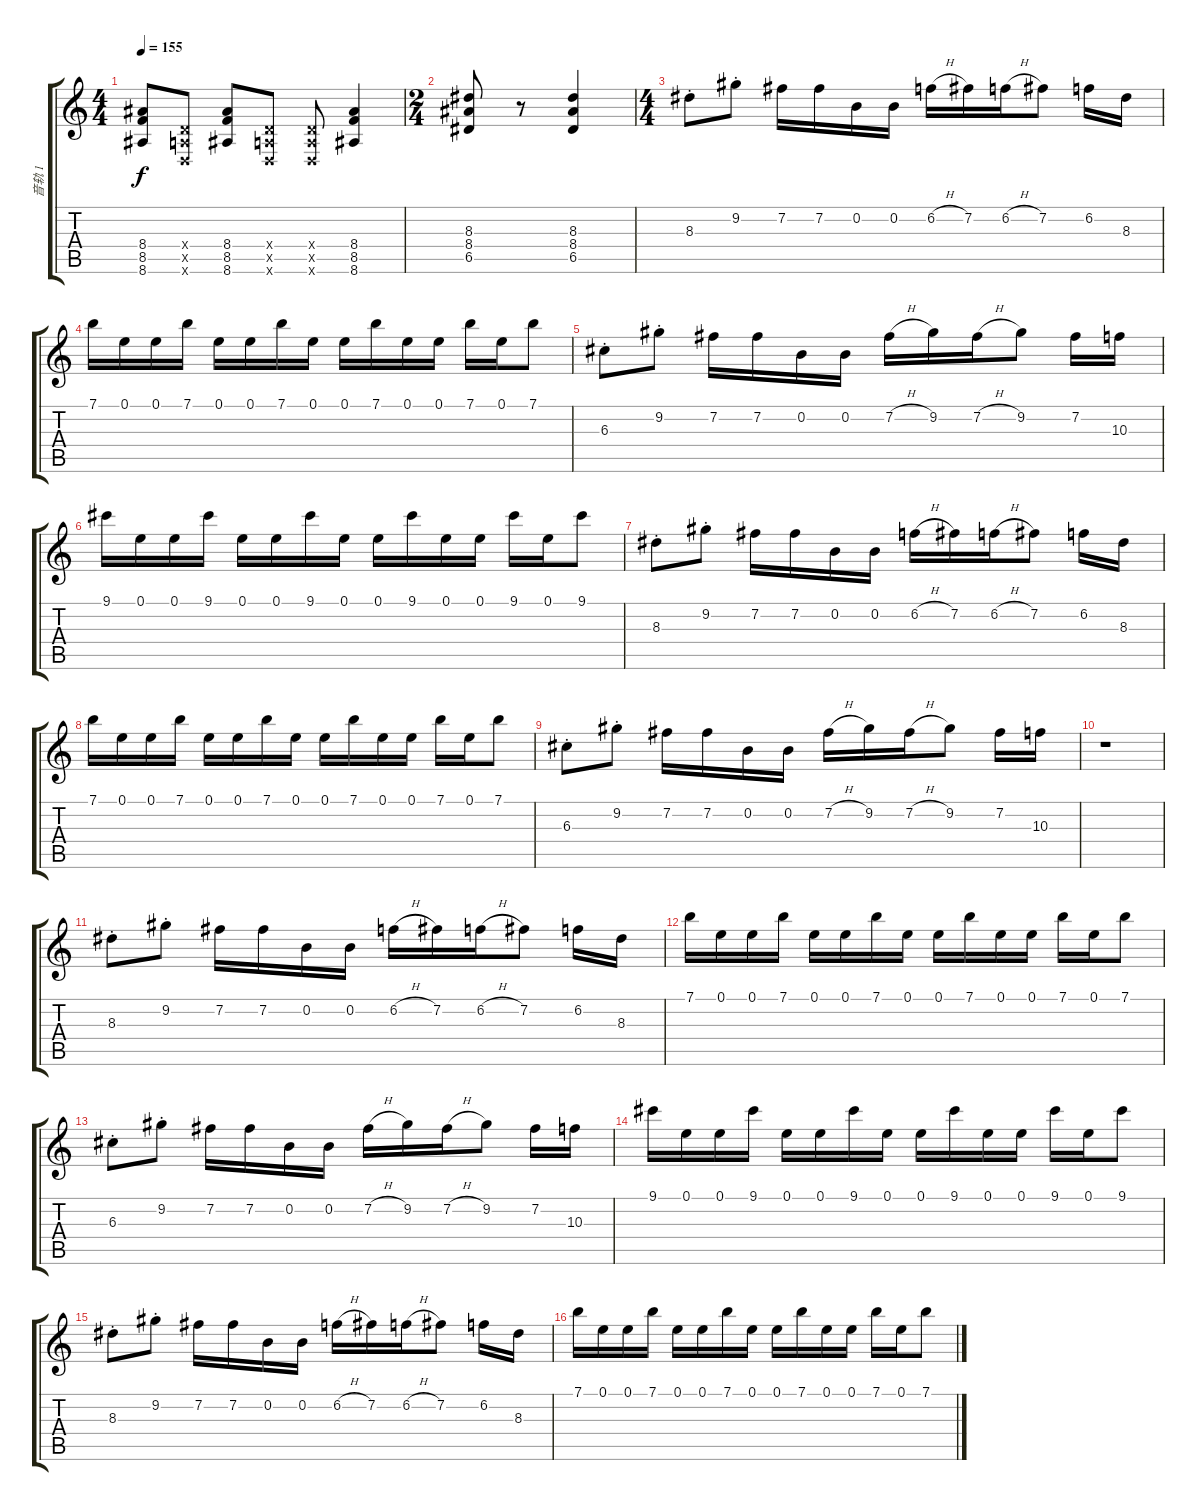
\track ("音轨 1" "音轨 1") {instrument overdrivenguitar}
\staff {score tabs}
\tuning (E4 B3 G3 D3 A2 D2) {hide}
\ts (4 4)
\tempo 155
\clef g2
\ks c
(8.4{t} 8.5{t} 8.6{t}).8{dy f} (0.4{x} 0.5{x} 0.6{x}).8 (8.4 8.5 8.6).8 (0.4{x} 0.5{x} 0.6{x}).8 (0.4{x} 0.5{x} 0.6{x}).8 (8.4 8.5 8.6).4 |
\ts (2 4)
(8.3 8.4 6.5).8 r.8 (8.3 8.4 6.5).4 |
\ts (4 4)
8.3{st}.8 9.2{st}.8 7.2.16 7.2.16 0.2.16 0.2.16 6.2{h}.16 7.2.16 6.2{h}.16 7.2.8 6.2.16 8.3.16 |
7.1.16 0.1.16 0.1.16 7.1.16 0.1.16 0.1.16 7.1.16 0.1.16 0.1.16 7.1.16 0.1.16 0.1.16 7.1.16 0.1.16 7.1.8 |
6.3{st}.8 9.2{st}.8 7.2.16 7.2.16 0.2.16 0.2.16 7.2{h}.16 9.2.16 7.2{h}.16 9.2.8 7.2.16 10.3.16 |
9.1.16 0.1.16 0.1.16 9.1.16 0.1.16 0.1.16 9.1.16 0.1.16 0.1.16 9.1.16 0.1.16 0.1.16 9.1.16 0.1.16 9.1.8 |
8.3{st}.8 9.2{st}.8 7.2.16 7.2.16 0.2.16 0.2.16 6.2{h}.16 7.2.16 6.2{h}.16 7.2.8 6.2.16 8.3.16 |
7.1.16 0.1.16 0.1.16 7.1.16 0.1.16 0.1.16 7.1.16 0.1.16 0.1.16 7.1.16 0.1.16 0.1.16 7.1.16 0.1.16 7.1.8 |
6.3{st}.8 9.2{st}.8 7.2.16 7.2.16 0.2.16 0.2.16 7.2{h}.16 9.2.16 7.2{h}.16 9.2.8 7.2.16 10.3.16 |
r.1 |
8.3{st}.8 9.2{st}.8 7.2.16 7.2.16 0.2.16 0.2.16 6.2{h}.16 7.2.16 6.2{h}.16 7.2.8 6.2.16 8.3.16 |
7.1.16 0.1.16 0.1.16 7.1.16 0.1.16 0.1.16 7.1.16 0.1.16 0.1.16 7.1.16 0.1.16 0.1.16 7.1.16 0.1.16 7.1.8 |
6.3{st}.8 9.2{st}.8 7.2.16 7.2.16 0.2.16 0.2.16 7.2{h}.16 9.2.16 7.2{h}.16 9.2.8 7.2.16 10.3.16 |
9.1.16 0.1.16 0.1.16 9.1.16 0.1.16 0.1.16 9.1.16 0.1.16 0.1.16 9.1.16 0.1.16 0.1.16 9.1.16 0.1.16 9.1.8 |
8.3{st}.8 9.2{st}.8 7.2.16 7.2.16 0.2.16 0.2.16 6.2{h}.16 7.2.16 6.2{h}.16 7.2.8 6.2.16 8.3.16 |
7.1.16 0.1.16 0.1.16 7.1.16 0.1.16 0.1.16 7.1.16 0.1.16 0.1.16 7.1.16 0.1.16 0.1.16 7.1.16 0.1.16 7.1.8
